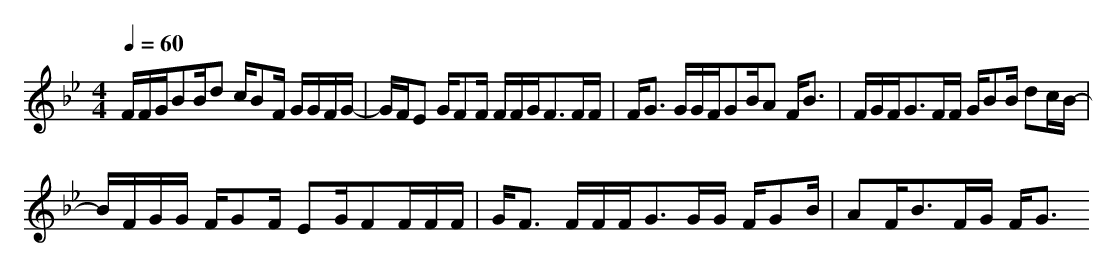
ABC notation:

X:1
T:
M: 4/4
L: 1/8
Q:1/4=60
K:Bb % 2 flats
F/2F/2G/2BB/2d c/2BF/2 G/2G/2F/2G/2-|G/2F/2E G/2FF/2 F/2F/2G<FF/2F/2|F<G G/2G/2F/2GB/2A F<B|F/2G/2F<GF/2F/2 G/2BB/2 dc/2B/2-|
B/2F/2G/2G/2 F/2GF/2 EG/2FF/2F/2F/2|G<F F/2F/2F<GG/2G/2 F/2GB/2|AF<BF/2G/2 F<G
